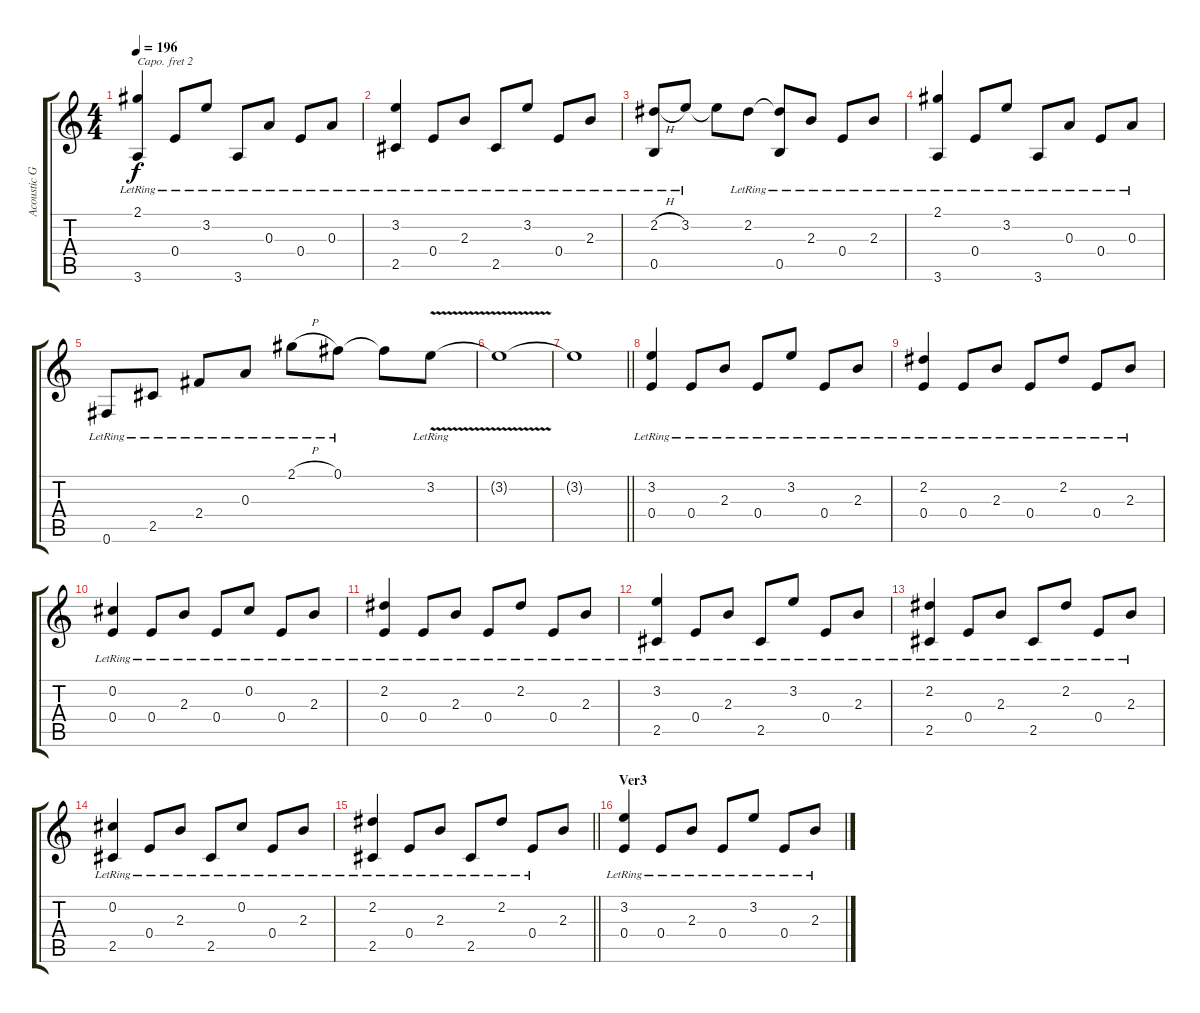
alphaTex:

\track ("Acoustic Guitar  1" "Acoustic G") {instrument acousticguitarsteel}
\staff {score tabs}
\capo 2
\tuning (E4 B3 G3 D3 A2 E2) {hide}
\ts (4 4)
\tempo 196
\clef g2
\ks c
(2.1{lr} 3.6{lr}).4{dy f} 0.4{lr}.8 3.2{lr}.8 3.6{lr}.8 0.3{lr}.8 0.4{lr}.8 0.3{lr}.8 |
(3.2{lr} 2.5{lr}).4 0.4{lr}.8 2.3{lr}.8 2.5{lr}.8 3.2{lr}.8 0.4{lr}.8 2.3{lr}.8 |
(2.2{h lr} 0.5{lr}).8 3.2{lr}.8 3.2{t}.8 2.2{lr}.8 (2.2{t} 0.5{lr}).8 2.3{lr}.8 0.4{lr}.8 2.3{lr}.8 |
(2.1{lr} 3.6{lr}).4 0.4{lr}.8 3.2{lr}.8 3.6{lr}.8 0.3{lr}.8 0.4{lr}.8 0.3{lr}.8 |
0.6{lr}.8 2.5{lr}.8 2.4{lr}.8 0.3{lr}.8 2.1{h lr}.8 0.1{lr}.8 0.1{t}.8 3.2{v lr}.8 |
3.2{t}.1 |
\barLineRight lightlight
3.2{t}.1 |
\section ("" "")
(3.2{lr} 0.4{lr}).4 0.4{lr}.8 2.3{lr}.8 0.4{lr}.8 3.2{lr}.8 0.4{lr}.8 2.3{lr}.8 |
(2.2{lr} 0.4{lr}).4 0.4{lr}.8 2.3{lr}.8 0.4{lr}.8 2.2{lr}.8 0.4{lr}.8 2.3{lr}.8 |
(0.2{lr} 0.4{lr}).4 0.4{lr}.8 2.3{lr}.8 0.4{lr}.8 0.2{lr}.8 0.4{lr}.8 2.3{lr}.8 |
(2.2{lr} 0.4{lr}).4 0.4{lr}.8 2.3{lr}.8 0.4{lr}.8 2.2{lr}.8 0.4{lr}.8 2.3{lr}.8 |
(3.2{lr} 2.5{lr}).4 0.4{lr}.8 2.3{lr}.8 2.5{lr}.8 3.2{lr}.8 0.4{lr}.8 2.3{lr}.8 |
(2.2{lr} 2.5{lr}).4 0.4{lr}.8 2.3{lr}.8 2.5{lr}.8 2.2{lr}.8 0.4{lr}.8 2.3{lr}.8 |
(0.2{lr} 2.5{lr}).4 0.4{lr}.8 2.3{lr}.8 2.5{lr}.8 0.2{lr}.8 0.4{lr}.8 2.3{lr}.8 |
\barLineRight lightlight
(2.2{lr} 2.5{lr}).4 0.4{lr}.8 2.3{lr}.8 2.5{lr}.8 2.2{lr}.8 0.4{lr}.8 2.3.8 |
\section ("" "Ver3")
(3.2{lr} 0.4{lr}).4 0.4{lr}.8 2.3{lr}.8 0.4{lr}.8 3.2{lr}.8 0.4{lr}.8 2.3{lr}.8
